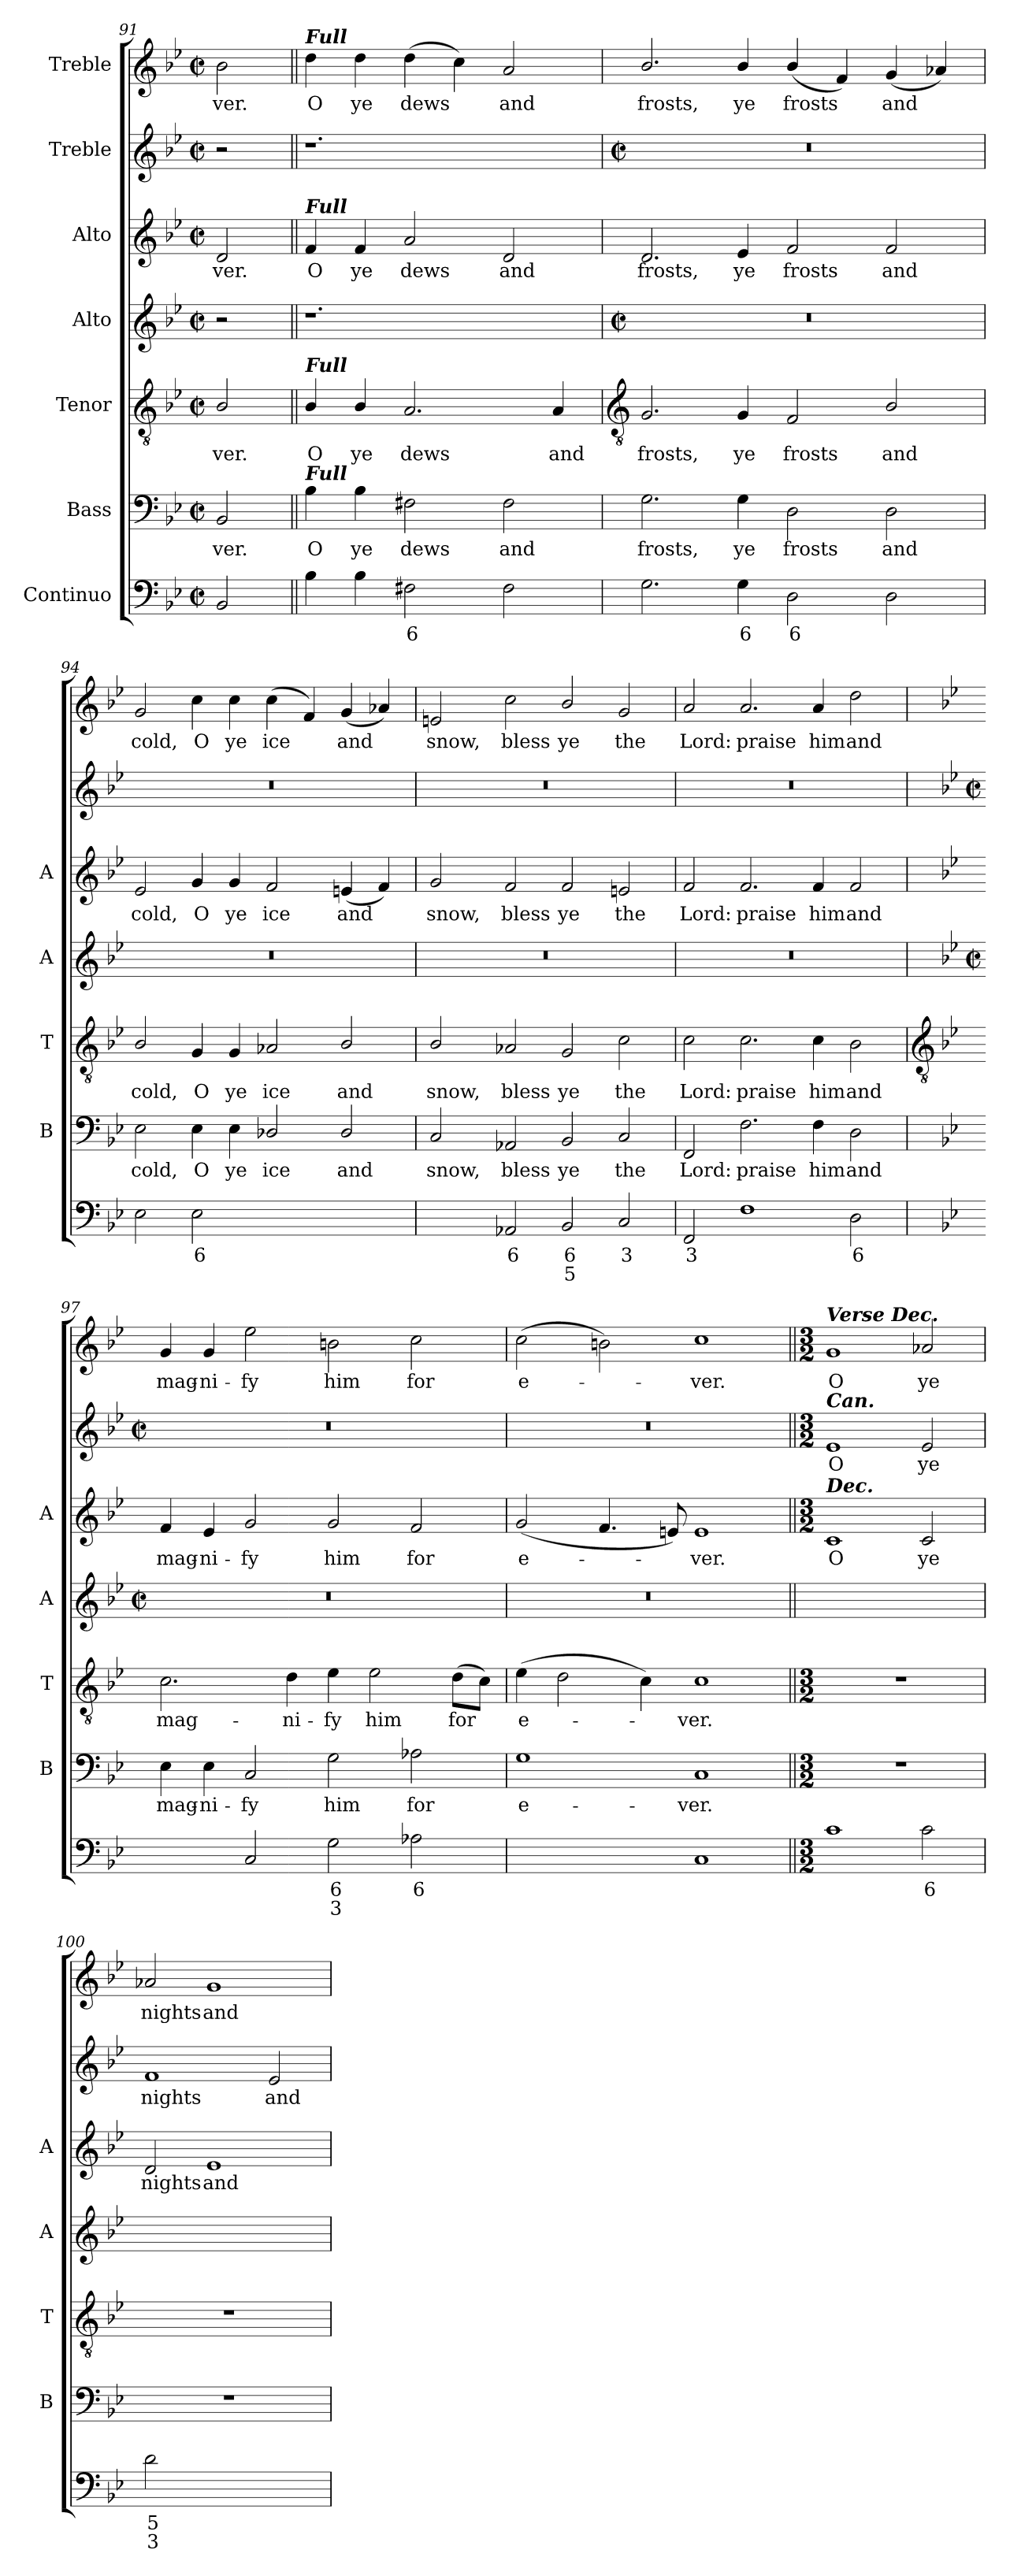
**kern	**text	**text	**kern	**text	**kern	**text	**kern	**kern	**text	**kern	**text	**kern	**text
*part7	*part7	*part7	*part6	*part6	*part5	*part5	*part4	*part3	*part3	*part2	*part2	*part1	*part1
*staff7	*staff7	*staff7	*staff6	*staff6	*staff5	*staff5	*staff4	*staff3	*staff3	*staff2	*staff2	*staff1	*staff1
*I"Continuo	*	*	*I"Bass	*	*I"Tenor	*	*I"Alto	*I"Alto	*	*I"Treble	*	*I"Treble	*
*	*	*	*I'B	*	*I'T	*	*I'A	*I'A	*	*	*	*	*
*clefF4	*	*	*clefF4	*	*clefGv2	*	*clefG2	*clefG2	*	*clefG2	*	*clefG2	*
*k[b-e-]	*	*	*k[b-e-]	*	*k[b-e-]	*	*k[b-e-]	*k[b-e-]	*	*k[b-e-]	*	*k[b-e-]	*
*B-:	*	*	*B-:	*	*B-:	*	*B-:	*B-:	*	*B-:	*	*B-:	*
*M4/2	*	*	*M4/2	*	*M4/2	*	*M4/2	*M4/2	*	*M4/2	*	*M4/2	*
*met(c|)	*	*	*met(c|)	*	*met(c|)	*	*met(c|)	*met(c|)	*	*met(c|)	*	*met(c|)	*
=91	=91	=91	=91	=91	=91	=91	=91	=91	=91	=91	=91	=91	=91
!	!	!	!	!LO:LY:b	!	!LO:LY:b	!	!	!LO:LY:b	!	!	!	!LO:LY:b
2BB-	.	.	2BB-	-ver.	2B-/	-ver.	2r	2d	-ver.	2r	.	2b-	ver.
=92||	=92||	=92||	=92||	=92||	=92||	=92||	=92||	=92||	=92||	=92||	=92||	=92||	=92||
!	!	!	!	!	!	!	!	!	!	!	!	!LO:TX:a:Bi:t=Full	!
!	!	!	!	!	!	!	!	!LO:TX:a:Bi:t=Full	!	!	!	!	!
!	!	!	!	!	!LO:TX:a:Bi:t=Full	!	!	!	!	!	!	!	!
!	!	!	!LO:TX:a:Bi:t=Full	!	!	!	!	!	!	!	!	!	!
!	!	!	!	!LO:LY:b	!	!LO:LY:b	!	!	!LO:LY:b	!	!	!	!LO:LY:b
4B-	.	.	4B-	O	4B-/	O	1.r	4f	O	1.r	.	4dd	O
!	!	!	!	!LO:LY:b	!	!LO:LY:b	!	!	!LO:LY:b	!	!	!	!LO:LY:b
4B-	.	.	4B-	ye	4B-/	ye	.	4f	ye	.	.	4dd	ye
!	!LO:LY:b	!	!	!LO:LY:b	!	!LO:LY:b	!	!	!LO:LY:b	!	!	!	!LO:LY:b
2F#X	6	.	2F#X	dews	2.A	dews	.	2a	dews	.	.	(>4dd	dews
.	.	.	.	.	.	.	.	.	.	.	.	4cc)	.
!	!	!	!	!LO:LY:b	!	!	!	!	!LO:LY:b	!	!	!	!LO:LY:b
2F#	.	.	2F#	and	.	.	.	2d	and	.	.	2a	and
!	!	!	!	!	!	!LO:LY:b	!	!	!	!	!	!	!
.	.	.	.	.	4A	and	.	.	.	.	.	.	.
!!LO:LB:g=z
=93	=93	=93	=93	=93	=93	=93	=93	=93	=93	=93	=93	=93	=93
*	*	*	*	*	*clefGv2	*	*	*	*	*	*	*	*
*	*	*	*	*	*	*	*M4/2	*	*	*M4/2	*	*	*
*	*	*	*	*	*	*	*met(c|)	*	*	*met(c|)	*	*	*
!	!	!	!	!LO:LY:b	!	!LO:LY:b	!	!	!LO:LY:b	!	!	!	!LO:LY:b
2.G	.	.	2.G	frosts,	2.G	frosts,	0r	2.d	frosts,	0r	.	2.b-/	frosts,
!	!LO:LY:b	!	!	!LO:LY:b	!	!LO:LY:b	!	!	!LO:LY:b	!	!	!	!LO:LY:b
4G	6	.	4G	ye	4G	ye	.	4e-	ye	.	.	4b-/	ye
!	!LO:LY:b	!	!	!LO:LY:b	!	!LO:LY:b	!	!	!LO:LY:b	!	!	!	!LO:LY:b
2D	6	.	2D	frosts	2F	frosts	.	2f	frosts	.	.	(<4b-/	frosts
.	.	.	.	.	.	.	.	.	.	.	.	4f)	.
!	!	!	!	!LO:LY:b	!	!LO:LY:b	!	!	!LO:LY:b	!	!	!	!LO:LY:b
2D	.	.	2D	and	2B-/	and	.	2f	and	.	.	(<4g	and
.	.	.	.	.	.	.	.	.	.	.	.	4a-X)	.
=94	=94	=94	=94	=94	=94	=94	=94	=94	=94	=94	=94	=94	=94
!	!	!	!	!LO:LY:b	!	!LO:LY:b	!	!	!LO:LY:b	!	!	!	!LO:LY:b
2E-	.	.	2E-	cold,	2B-/	cold,	0r	2e-	cold,	0r	.	2g	cold,
!	!LO:LY:b	!	!	!LO:LY:b	!	!LO:LY:b	!	!	!LO:LY:b	!	!	!	!LO:LY:b
2E-	6	.	4E-	O	4G	O	.	4g	O	.	.	4cc	O
!	!	!	!	!LO:LY:b	!	!LO:LY:b	!	!	!LO:LY:b	!	!	!	!LO:LY:b
.	.	.	4E-	ye	4G	ye	.	4g	ye	.	.	4cc	ye
!	!LO:LY:b	!	!	!LO:LY:b	!	!LO:LY:b	!	!	!LO:LY:b	!	!	!	!LO:LY:b
[2D-Xyy	7	.	2D-X/	ice	2A-X	ice	.	2f	ice	.	.	(<4cc	ice
.	.	.	.	.	.	.	.	.	.	.	.	4f)	.
!	!LO:LY:b	!	!	!LO:LY:b	!	!LO:LY:b	!	!	!LO:LY:b	!	!	!	!LO:LY:b
2D-yy]	6	.	2D-/	and	2B-/	and	.	(<4en	and	.	.	(<4g	and
.	.	.	.	.	.	.	.	4f)	.	.	.	4a-X)	.
=95	=95	=95	=95	=95	=95	=95	=95	=95	=95	=95	=95	=95	=95
!	!LO:LY:b	!LO:LY:b	!	!LO:LY:b	!	!LO:LY:b	!	!	!LO:LY:b	!	!	!	!LO:LY:b
[4Cyy	3	7	2C	snow,	2B-/	snow,	0r	2g	snow,	0r	.	2en	snow,
!	!	!LO:LY:b	!	!	!	!	!	!	!	!	!	!	!
4Cyy]	.	5	.	.	.	.	.	.	.	.	.	.	.
!	!LO:LY:b	!	!	!LO:LY:b	!	!LO:LY:b	!	!	!LO:LY:b	!	!	!	!LO:LY:b
2AA-X	6	.	2AA-X	bless	2A-X	bless	.	2f	bless	.	.	2cc	bless
!	!LO:LY:b	!LO:LY:b	!	!LO:LY:b	!	!LO:LY:b	!	!	!LO:LY:b	!	!	!	!LO:LY:b
2BB-	6	5	2BB-	ye	2G	ye	.	2f	ye	.	.	2b-/	ye
!	!LO:LY:b	!	!	!LO:LY:b	!	!LO:LY:b	!	!	!LO:LY:b	!	!	!	!LO:LY:b
2C	3	.	2C	the	2c	the	.	2en	the	.	.	2g	the
=96	=96	=96	=96	=96	=96	=96	=96	=96	=96	=96	=96	=96	=96
!	!LO:LY:b	!	!	!LO:LY:b	!	!LO:LY:b	!	!	!LO:LY:b	!	!	!	!LO:LY:b
2FF	3	.	2FF	Lord:	2c	Lord:	0r	2f	Lord:	0r	.	2a	Lord:
!	!	!	!	!LO:LY:b	!	!LO:LY:b	!	!	!LO:LY:b	!	!	!	!LO:LY:b
1F	.	.	2.F	praise	2.c	praise	.	2.f	praise	.	.	2.a	praise
!	!	!	!	!LO:LY:b	!	!LO:LY:b	!	!	!LO:LY:b	!	!	!	!LO:LY:b
.	.	.	4F	him	4c	him	.	4f	him	.	.	4a	him
!	!LO:LY:b	!	!	!LO:LY:b	!	!LO:LY:b	!	!	!LO:LY:b	!	!	!	!LO:LY:b
2D	6	.	2D	and	2B-	and	.	2f	and	.	.	2dd	and
!!LO:LB:g=z
=97	=97	=97	=97	=97	=97	=97	=97	=97	=97	=97	=97	=97	=97
*	*	*	*	*	*clefGv2	*	*	*	*	*	*	*	*
*	*	*	*	*	*	*	*	*	*	*k[b-e-]	*	*	*
*	*	*	*	*	*	*	*	*	*	*B-:	*	*	*
*	*	*	*	*	*	*	*M4/2	*	*	*M4/2	*	*	*
*	*	*	*	*	*	*	*met(c|)	*	*	*met(c|)	*	*	*
!	!LO:LY:b	!LO:LY:b	!	!LO:LY:b	!	!LO:LY:b	!	!	!LO:LY:b	!	!	!	!LO:LY:b
[4E-yy	6	9	4E-	mag-	2.c	mag-	0r	4f	mag-	0r	.	4g	mag-
!	!	!LO:LY:b	!	!LO:LY:b	!	!	!	!	!LO:LY:b	!	!	!	!LO:LY:b
4E-yy]	.	8	4E-	-ni-	.	.	.	4e-	-ni-	.	.	4g	-ni-
!	!	!	!	!LO:LY:b	!	!	!	!	!LO:LY:b	!	!	!	!LO:LY:b
2C	.	.	2C	-fy	.	.	.	2g	-fy	.	.	2ee-	-fy
!	!	!	!	!	!	!LO:LY:b	!	!	!	!	!	!	!
.	.	.	.	.	4d	-ni-	.	.	.	.	.	.	.
!	!LO:LY:b	!LO:LY:b	!	!LO:LY:b	!	!LO:LY:b	!	!	!LO:LY:b	!	!	!	!LO:LY:b
2G	6	3	2G	him	4e-	-fy	.	2g	him	.	.	2bn	him
!	!	!	!	!	!	!LO:LY:b	!	!	!	!	!	!	!
.	.	.	.	.	2e-	him	.	.	.	.	.	.	.
!	!LO:LY:b	!	!	!LO:LY:b	!	!	!	!	!LO:LY:b	!	!	!	!LO:LY:b
2A-X	6	.	2A-X	for	.	.	.	2f	for	.	.	2cc	for
!	!	!	!	!	!	!LO:LY:b	!	!	!	!	!	!	!
.	.	.	.	.	(>8dL	for	.	.	.	.	.	.	.
.	.	.	.	.	8cJ)	.	.	.	.	.	.	.	.
=98	=98	=98	=98	=98	=98	=98	=98	=98	=98	=98	=98	=98	=98
!	!LO:LY:b	!LO:LY:b	!	!LO:LY:b	!	!LO:LY:b	!	!	!LO:LY:b	!	!	!	!LO:LY:b
[2Gyy	6	4	1G	e-	(>4e-	e-	0r	(<2g	e-	0r	.	(>2cc	e-
.	.	.	.	.	2d	.	.	.	.	.	.	.	.
!	!LO:LY:b	!LO:LY:b	!	!	!	!	!	!	!	!	!	!	!
2Gyy]	5	3	.	.	.	.	.	4.f	.	.	.	2bn)	.
.	.	.	.	.	4c)	.	.	.	.	.	.	.	.
.	.	.	.	.	.	.	.	8en)	.	.	.	.	.
!	!	!	!	!LO:LY:b	!	!LO:LY:b	!	!	!LO:LY:b	!	!	!	!LO:LY:b
1C	.	.	1C	-ver.	1c	ver.	.	1e	ver.	.	.	1cc	ver.
=99||	=99||	=99||	=99||	=99||	=99||	=99||	=99||	=99||	=99||	=99||	=99||	=99||	=99||
*M3/2	*	*	*M3/2	*	*M3/2	*	*	*M3/2	*	*M3/2	*	*M3/2	*
!	!	!	!	!	!	!	!	!	!	!	!	!LO:TX:a:Bi:t=Verse Dec.	!
!	!	!	!	!	!	!	!	!	!	!LO:TX:a:Bi:t=Can.	!	!	!
!	!	!	!	!	!	!	!	!LO:TX:a:Bi:t=Dec.	!	!	!	!	!
!	!	!	!LO:N:vis=1	!	!LO:N:vis=1	!	!	!	!LO:LY:b	!	!LO:LY:b	!	!LO:LY:b
1c	.	.	1.r	.	1.r	.	1.r	1c	O	1e-	O	1g	O
!	!LO:LY:b	!	!	!	!	!	!	!	!LO:LY:b	!	!LO:LY:b	!	!LO:LY:b
2c	6	.	.	.	.	.	.	2c	ye	2e-	ye	2a-X	ye
=100	=100	=100	=100	=100	=100	=100	=100	=100	=100	=100	=100	=100	=100
!	!LO:LY:b	!LO:LY:b	!LO:N:vis=1	!	!LO:N:vis=1	!	!	!	!LO:LY:b	!	!LO:LY:b	!	!LO:LY:b
2d	5	3	1.r	.	1.r	.	1.r	2d	nights	1f	nights	2a-X	nights
!	!LO:LY:b	!	!	!	!	!	!	!	!LO:LY:b	!	!	!	!LO:LY:b
[2e-yy	9	.	.	.	.	.	.	1e-	and	.	.	1g	and
!	!LO:LY:b	!	!	!	!	!	!	!	!	!	!LO:LY:b	!	!
2e-yy]	8	.	.	.	.	.	.	.	.	2e-	and	.	.
=	=	=	=	=	=	=	=	=	=	=	=	=	=
*-	*-	*-	*-	*-	*-	*-	*-	*-	*-	*-	*-	*-	*-
